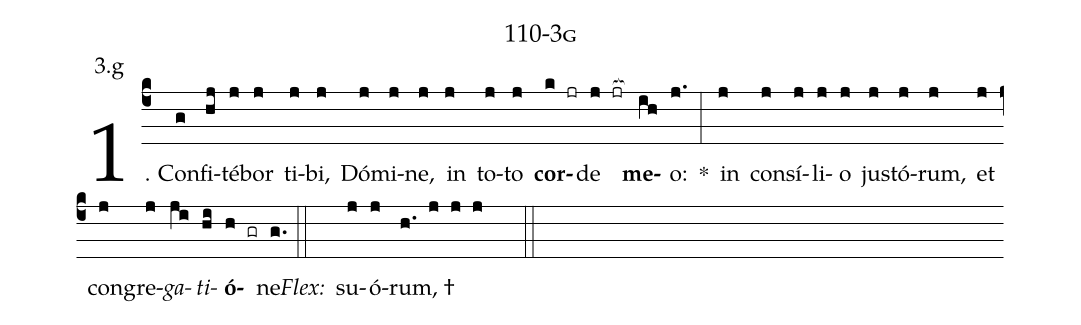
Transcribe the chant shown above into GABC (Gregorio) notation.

name: 110-3g;
annotation: 3.g;
%%
(c4)1. Con(g)fi(hj)té(j)bor(j) ti(j)bi,(j) Dó(j)mi(j)ne,(j) in(j) to(j)to(j) <b>cor</b>(k jr)de(j jr[ocb:1{]) <b>me</b>(ih[ocb:0}])o:(j.) *(:) in(j) con(j)sí(j)li(j)o(j) jus(j)tó(j)rum,(j) et(j) con(j)gre(j)<i>ga</i>(ji)<i>ti</i>(hi)<b>ó</b>(h gr)ne.(g.) (::)
<i>Flex:</i>()  su(j)ó(j)rum, †(h. j j j  ::)
